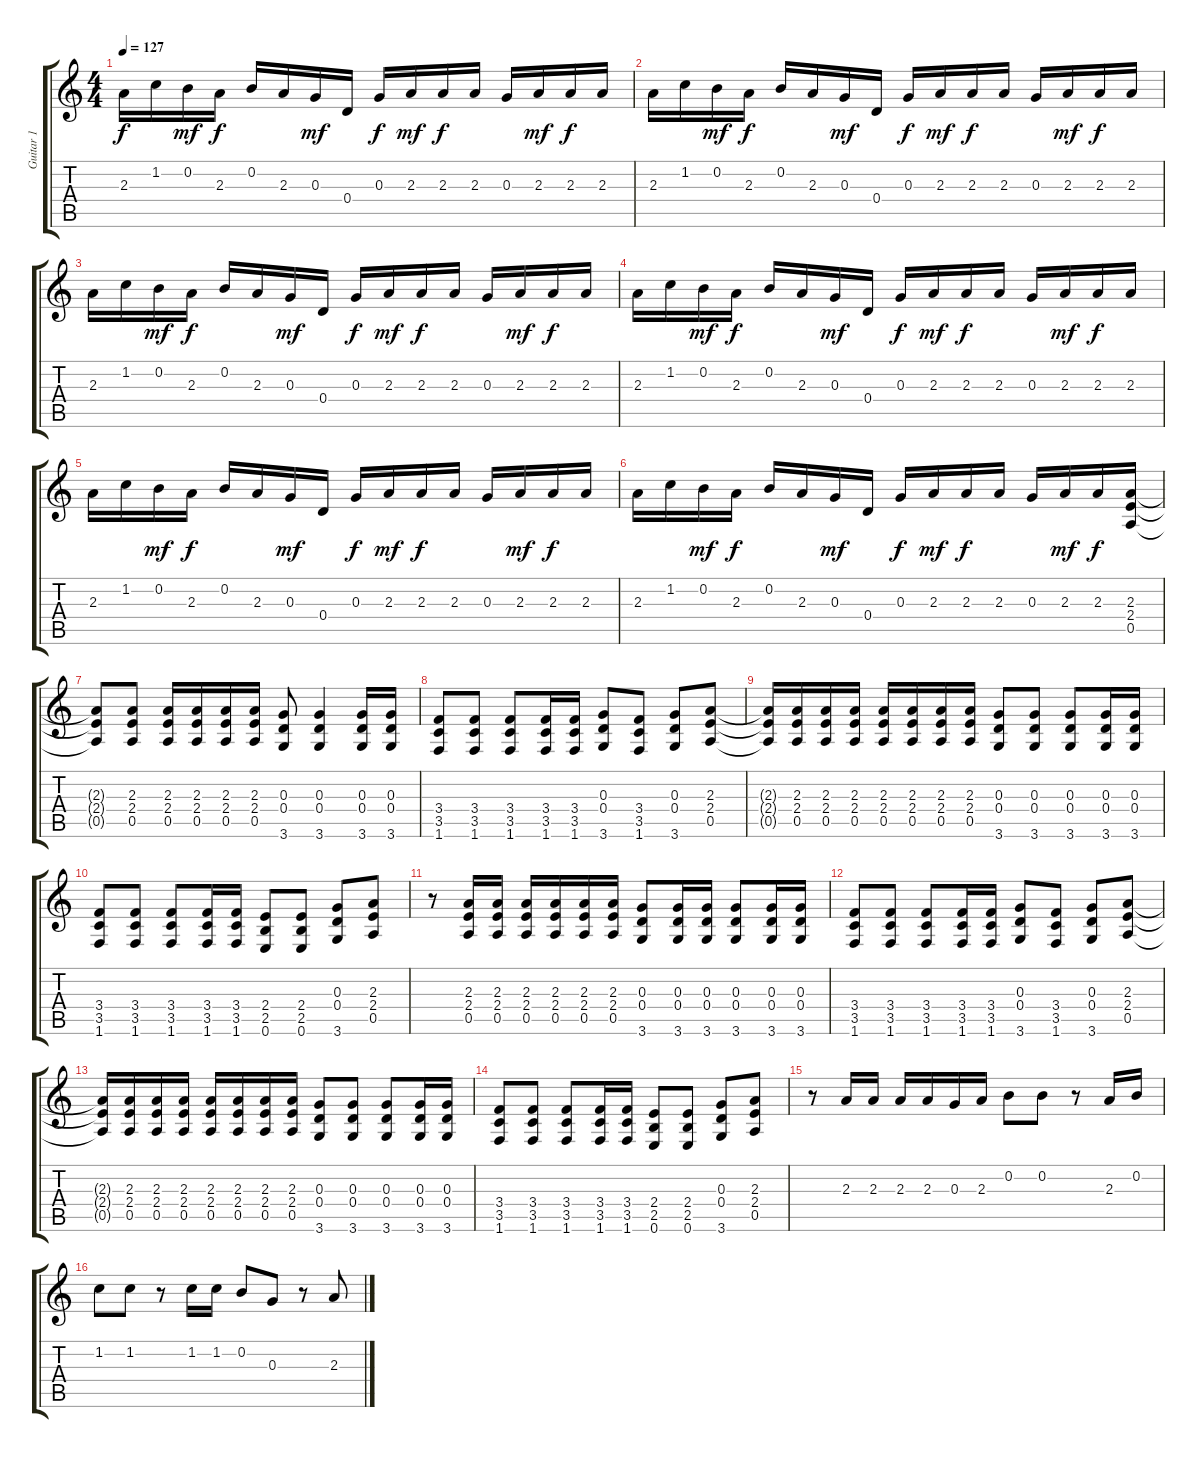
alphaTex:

\track ("Guitar 1" "Guitar 1") {instrument distortionguitar}
\staff {score tabs}
\tuning (E4 B3 G3 D3 A2 E2) {hide}
\ts (4 4)
\tempo 127
\clef g2
\ks c
2.3.16{dy f} 1.2.16 0.2.16{dy mf} 2.3.16{dy f} 0.2.16 2.3.16 0.3.16{dy mf} 0.4.16 0.3.16{dy f} 2.3.16{dy mf} 2.3.16{dy f} 2.3.16 0.3.16 2.3.16{dy mf} 2.3.16{dy f} 2.3.16 |
2.3.16 1.2.16 0.2.16{dy mf} 2.3.16{dy f} 0.2.16 2.3.16 0.3.16{dy mf} 0.4.16 0.3.16{dy f} 2.3.16{dy mf} 2.3.16{dy f} 2.3.16 0.3.16 2.3.16{dy mf} 2.3.16{dy f} 2.3.16 |
2.3.16 1.2.16 0.2.16{dy mf} 2.3.16{dy f} 0.2.16 2.3.16 0.3.16{dy mf} 0.4.16 0.3.16{dy f} 2.3.16{dy mf} 2.3.16{dy f} 2.3.16 0.3.16 2.3.16{dy mf} 2.3.16{dy f} 2.3.16 |
2.3.16 1.2.16 0.2.16{dy mf} 2.3.16{dy f} 0.2.16 2.3.16 0.3.16{dy mf} 0.4.16 0.3.16{dy f} 2.3.16{dy mf} 2.3.16{dy f} 2.3.16 0.3.16 2.3.16{dy mf} 2.3.16{dy f} 2.3.16 |
2.3.16 1.2.16 0.2.16{dy mf} 2.3.16{dy f} 0.2.16 2.3.16 0.3.16{dy mf} 0.4.16 0.3.16{dy f} 2.3.16{dy mf} 2.3.16{dy f} 2.3.16 0.3.16 2.3.16{dy mf} 2.3.16{dy f} 2.3.16 |
2.3.16 1.2.16 0.2.16{dy mf} 2.3.16{dy f} 0.2.16 2.3.16 0.3.16{dy mf} 0.4.16 0.3.16{dy f} 2.3.16{dy mf} 2.3.16{dy f} 2.3.16 0.3.16 2.3.16{dy mf} 2.3.16{dy f} (2.3 2.4 0.5).16 |
(2.3{t} 2.4{t} 0.5{t}).8 (2.3 2.4 0.5).8 (2.3 2.4 0.5).16 (2.3 2.4 0.5).16 (2.3 2.4 0.5).16 (2.3 2.4 0.5).16 (0.3 0.4 3.6).8 (0.3 0.4 3.6).4 (0.3 0.4 3.6).16 (0.3 0.4 3.6).16 |
(3.4 3.5 1.6).8 (3.4 3.5 1.6).8 (3.4 3.5 1.6).8 (3.4 3.5 1.6).16 (3.4 3.5 1.6).16 (0.3 0.4 3.6).8 (3.4 3.5 1.6).8 (0.3 0.4 3.6).8 (2.3 2.4 0.5).8 |
(2.3{t} 2.4{t} 0.5{t}).16 (2.3 2.4 0.5).16 (2.3 2.4 0.5).16 (2.3 2.4 0.5).16 (2.3 2.4 0.5).16 (2.3 2.4 0.5).16 (2.3 2.4 0.5).16 (2.3 2.4 0.5).16 (0.3 0.4 3.6).8 (0.3 0.4 3.6).8 (0.3 0.4 3.6).8 (0.3 0.4 3.6).16 (0.3 0.4 3.6).16 |
(3.4 3.5 1.6).8 (3.4 3.5 1.6).8 (3.4 3.5 1.6).8 (3.4 3.5 1.6).16 (3.4 3.5 1.6).16 (2.4 2.5 0.6).8 (2.4 2.5 0.6).8 (0.3 0.4 3.6).8 (2.3 2.4 0.5).8 |
r.8 (2.3 2.4 0.5).16 (2.3 2.4 0.5).16 (2.3 2.4 0.5).16 (2.3 2.4 0.5).16 (2.3 2.4 0.5).16 (2.3 2.4 0.5).16 (0.3 0.4 3.6).8 (0.3 0.4 3.6).16 (0.3 0.4 3.6).16 (0.3 0.4 3.6).8 (0.3 0.4 3.6).16 (0.3 0.4 3.6).16 |
(3.4 3.5 1.6).8 (3.4 3.5 1.6).8 (3.4 3.5 1.6).8 (3.4 3.5 1.6).16 (3.4 3.5 1.6).16 (0.3 0.4 3.6).8 (3.4 3.5 1.6).8 (0.3 0.4 3.6).8 (2.3 2.4 0.5).8 |
(2.3{t} 2.4{t} 0.5{t}).16 (2.3 2.4 0.5).16 (2.3 2.4 0.5).16 (2.3 2.4 0.5).16 (2.3 2.4 0.5).16 (2.3 2.4 0.5).16 (2.3 2.4 0.5).16 (2.3 2.4 0.5).16 (0.3 0.4 3.6).8 (0.3 0.4 3.6).8 (0.3 0.4 3.6).8 (0.3 0.4 3.6).16 (0.3 0.4 3.6).16 |
(3.4 3.5 1.6).8 (3.4 3.5 1.6).8 (3.4 3.5 1.6).8 (3.4 3.5 1.6).16 (3.4 3.5 1.6).16 (2.4 2.5 0.6).8 (2.4 2.5 0.6).8 (0.3 0.4 3.6).8 (2.3 2.4 0.5).8 |
r.8 2.3.16{instrument electricguitarmuted} 2.3.16 2.3.16 2.3.16 0.3.16 2.3.16 0.2.8 0.2.8 r.8 2.3.16 0.2.16 |
1.2.8 1.2.8 r.8 1.2.16 1.2.16 0.2.8 0.3.8 r.8 2.3.8
